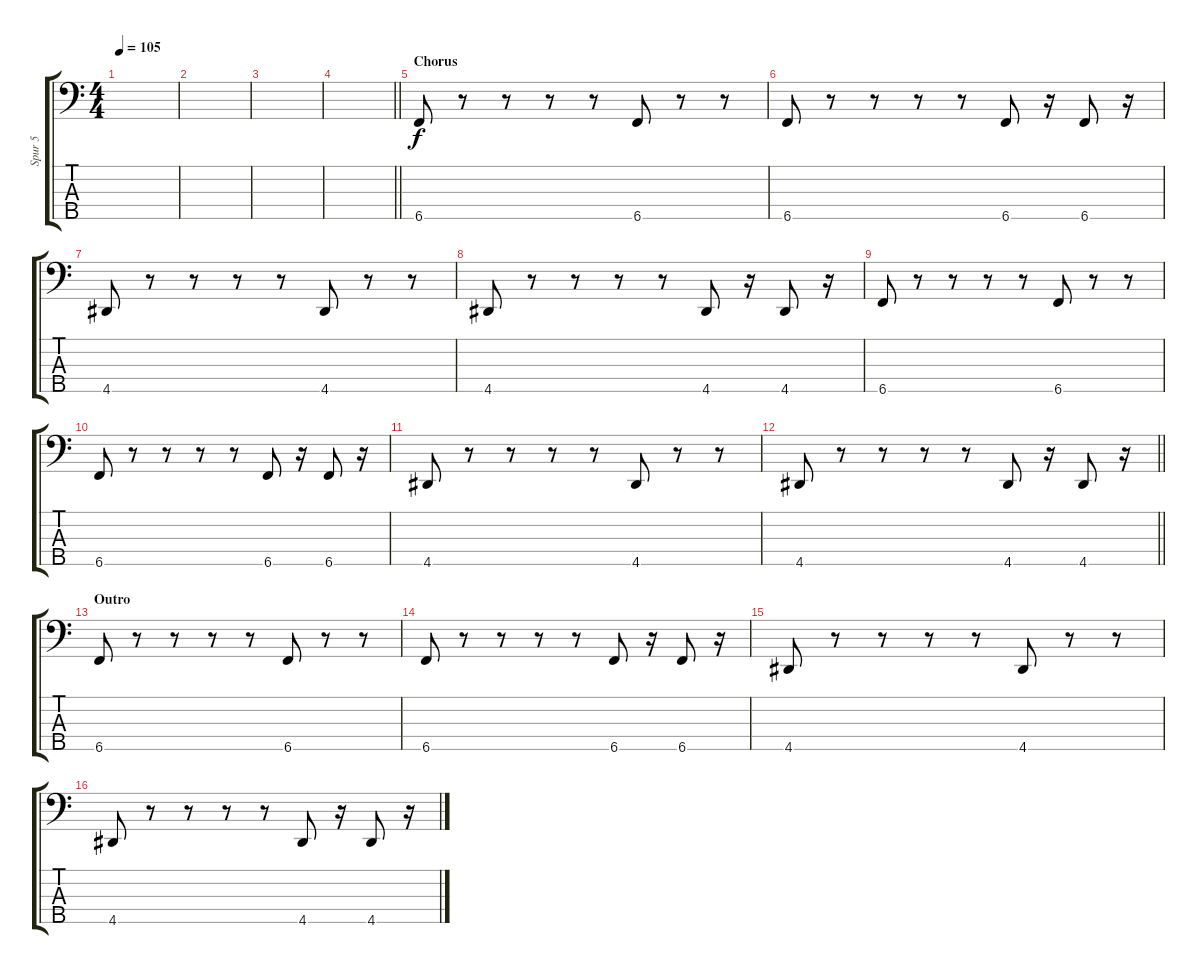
\track ("Spur 5" "Spur 5") {instrument electricbassfinger}
\staff {score tabs}
\tuning (G2 D2 A1 E1 B0) {hide}
\ts (4 4)
\tempo 105
\clef f4
\ks c
|
|
|
\barLineRight lightlight
|
\section ("" "Chorus")
6.5.8 r.8 r.8 r.8 r.8 6.5.8 r.8 r.8 |
6.5.8 r.8 r.8 r.8 r.8 6.5.8 r.16 6.5.8 r.16 |
4.5.8 r.8 r.8 r.8 r.8 4.5.8 r.8 r.8 |
4.5.8 r.8 r.8 r.8 r.8 4.5.8 r.16 4.5.8 r.16 |
6.5.8 r.8 r.8 r.8 r.8 6.5.8 r.8 r.8 |
6.5.8 r.8 r.8 r.8 r.8 6.5.8 r.16 6.5.8 r.16 |
4.5.8 r.8 r.8 r.8 r.8 4.5.8 r.8 r.8 |
\barLineRight lightlight
4.5.8 r.8 r.8 r.8 r.8 4.5.8 r.16 4.5.8 r.16 |
\section ("" "Outro")
6.5.8 r.8 r.8 r.8 r.8 6.5.8 r.8 r.8 |
6.5.8 r.8 r.8 r.8 r.8 6.5.8 r.16 6.5.8 r.16 |
4.5.8 r.8 r.8 r.8 r.8 4.5.8 r.8 r.8 |
4.5.8 r.8 r.8 r.8 r.8 4.5.8 r.16 4.5.8 r.16
